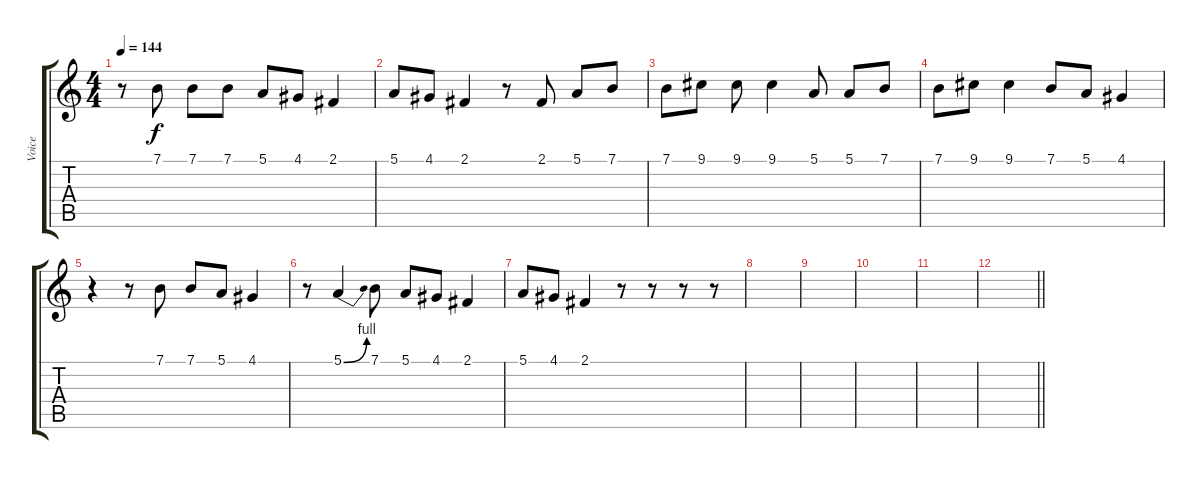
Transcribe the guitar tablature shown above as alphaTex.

\track ("Voice" "Voice") {instrument fx5brightness}
\staff {score tabs}
\tuning (E4 B3 G3 D3 A2 E2) {hide}
\ts (4 4)
\tempo 144
\clef g2
\ks c
r.8{dy f} 7.1.8 7.1.8 7.1.8 5.1.8 4.1.8 2.1.4 |
5.1.8 4.1.8 2.1.4 r.8 2.1.8 5.1.8 7.1.8 |
7.1.8 9.1.8 9.1.8 9.1.4 5.1.8 5.1.8 7.1.8 |
7.1.8 9.1.8 9.1.4 7.1.8 5.1.8 4.1.4 |
r.4 r.8 7.1.8 7.1.8 5.1.8 4.1.4 |
r.8 5.1{be (bend 0 0 60 4)}.4 7.1.8 5.1.8 4.1.8 2.1.4 |
5.1.8 4.1.8 2.1.4 r.8 r.8 r.8 r.8 |
|
|
|
|
\barLineRight lightlight
